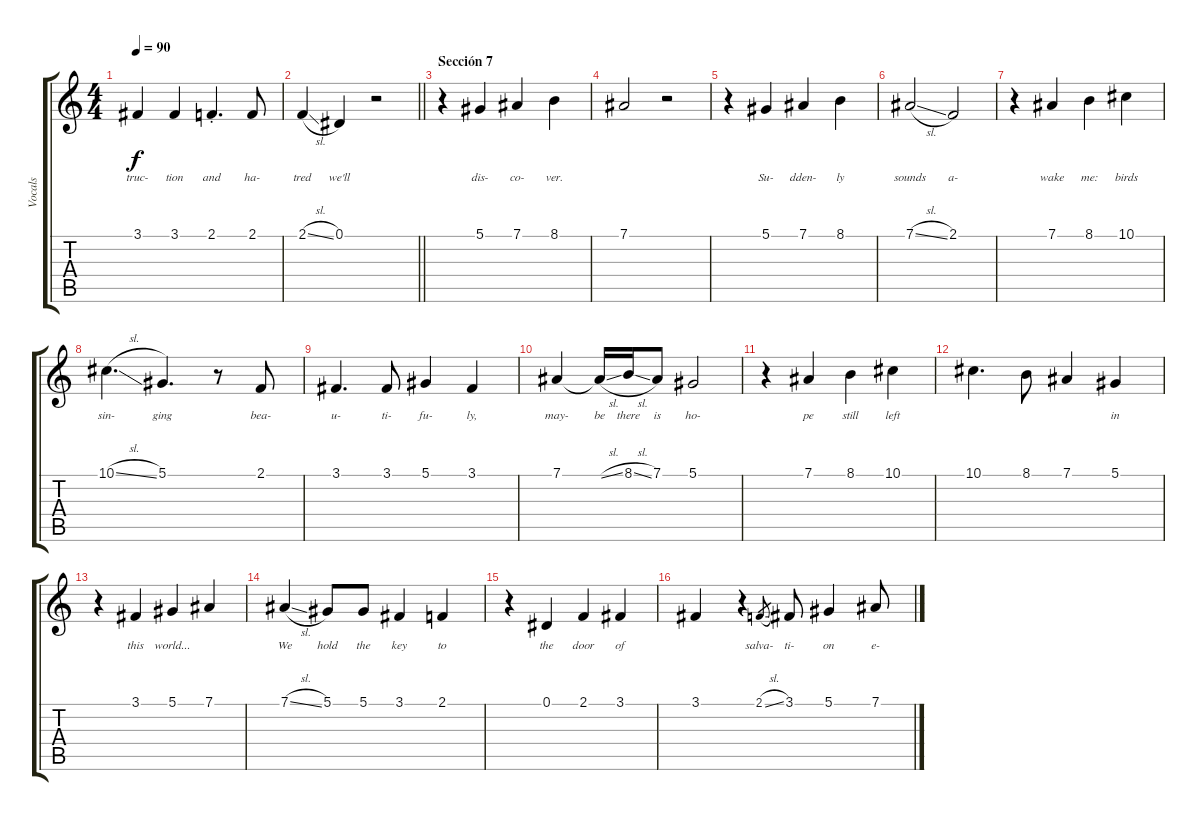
\track ("Vocals" "Vocals") {instrument lead3calliope}
\staff {score tabs}
\tuning (Eb4 Bb3 Gb3 Db3 Ab2 Eb2) {hide}
\ts (4 4)
\tempo 90
\clef g2
\ks c
3.1.4{lyrics (0 "truc-") lyrics (1 "") lyrics (2 "") lyrics (3 "") lyrics (4 "") dy f} 3.1.4{lyrics (0 "tion") lyrics (1 "") lyrics (2 "") lyrics (3 "") lyrics (4 "")} 2.1{st}.4{d lyrics (0 "and") lyrics (1 "") lyrics (2 "") lyrics (3 "") lyrics (4 "")} 2.1.8{lyrics (0 "ha-") lyrics (1 "") lyrics (2 "") lyrics (3 "") lyrics (4 "")} |
\barLineRight lightlight
2.1{sl}.4{lyrics (0 "tred") lyrics (1 "") lyrics (2 "") lyrics (3 "") lyrics (4 "")} 0.1.4{lyrics (0 "we'll") lyrics (1 "") lyrics (2 "") lyrics (3 "") lyrics (4 "")} r.2 |
\section ("" "Sección 7")
r.4 5.1.4{lyrics (0 "dis-") lyrics (1 "") lyrics (2 "") lyrics (3 "") lyrics (4 "")} 7.1.4{lyrics (0 "co-") lyrics (1 "") lyrics (2 "") lyrics (3 "") lyrics (4 "")} 8.1.4{lyrics (0 "ver.") lyrics (1 "") lyrics (2 "") lyrics (3 "") lyrics (4 "")} |
7.1.2{lyrics (0 "") lyrics (1 "") lyrics (2 "") lyrics (3 "") lyrics (4 "")} r.2 |
r.4 5.1.4{lyrics (0 "Su-") lyrics (1 "") lyrics (2 "") lyrics (3 "") lyrics (4 "")} 7.1.4{lyrics (0 "dden-") lyrics (1 "") lyrics (2 "") lyrics (3 "") lyrics (4 "")} 8.1.4{lyrics (0 "ly") lyrics (1 "") lyrics (2 "") lyrics (3 "") lyrics (4 "")} |
7.1{sl}.2{lyrics (0 "sounds") lyrics (1 "") lyrics (2 "") lyrics (3 "") lyrics (4 "")} 2.1.2{lyrics (0 "a-") lyrics (1 "") lyrics (2 "") lyrics (3 "") lyrics (4 "")} |
r.4 7.1.4{lyrics (0 "wake") lyrics (1 "") lyrics (2 "") lyrics (3 "") lyrics (4 "")} 8.1.4{lyrics (0 "me:") lyrics (1 "") lyrics (2 "") lyrics (3 "") lyrics (4 "")} 10.1.4{lyrics (0 "birds") lyrics (1 "") lyrics (2 "") lyrics (3 "") lyrics (4 "")} |
10.1{sl}.4{d lyrics (0 "sin-") lyrics (1 "") lyrics (2 "") lyrics (3 "") lyrics (4 "")} 5.1.4{d lyrics (0 "ging") lyrics (1 "") lyrics (2 "") lyrics (3 "") lyrics (4 "")} r.8 2.1.8{lyrics (0 "bea-") lyrics (1 "") lyrics (2 "") lyrics (3 "") lyrics (4 "")} |
3.1.4{d lyrics (0 "u-") lyrics (1 "") lyrics (2 "") lyrics (3 "") lyrics (4 "")} 3.1.8{lyrics (0 "ti-") lyrics (1 "") lyrics (2 "") lyrics (3 "") lyrics (4 "")} 5.1.4{lyrics (0 "fu-") lyrics (1 "") lyrics (2 "") lyrics (3 "") lyrics (4 "")} 3.1.4{lyrics (0 "ly,") lyrics (1 "") lyrics (2 "") lyrics (3 "") lyrics (4 "")} |
7.1.4{lyrics (0 "may-") lyrics (1 "") lyrics (2 "") lyrics (3 "") lyrics (4 "")} 7.1{sl t}.16{lyrics (0 "be") lyrics (1 "") lyrics (2 "") lyrics (3 "") lyrics (4 "")} 8.1{sl}.16{lyrics (0 "there") lyrics (1 "") lyrics (2 "") lyrics (3 "") lyrics (4 "")} 7.1.8{lyrics (0 "is") lyrics (1 "") lyrics (2 "") lyrics (3 "") lyrics (4 "")} 5.1.2{lyrics (0 "ho-") lyrics (1 "") lyrics (2 "") lyrics (3 "") lyrics (4 "")} |
r.4 7.1.4{lyrics (0 "pe") lyrics (1 "") lyrics (2 "") lyrics (3 "") lyrics (4 "")} 8.1.4{lyrics (0 "still") lyrics (1 "") lyrics (2 "") lyrics (3 "") lyrics (4 "")} 10.1.4{lyrics (0 "left") lyrics (1 "") lyrics (2 "") lyrics (3 "") lyrics (4 "")} |
10.1.4{d lyrics (0 "") lyrics (1 "") lyrics (2 "") lyrics (3 "") lyrics (4 "")} 8.1.8{lyrics (0 "") lyrics (1 "") lyrics (2 "") lyrics (3 "") lyrics (4 "")} 7.1.4{lyrics (0 "") lyrics (1 "") lyrics (2 "") lyrics (3 "") lyrics (4 "")} 5.1.4{lyrics (0 "in") lyrics (1 "") lyrics (2 "") lyrics (3 "") lyrics (4 "")} |
r.4 3.1.4{lyrics (0 "this") lyrics (1 "") lyrics (2 "") lyrics (3 "") lyrics (4 "")} 5.1.4{lyrics (0 "world...") lyrics (1 "") lyrics (2 "") lyrics (3 "") lyrics (4 "")} 7.1.4{lyrics (0 "") lyrics (1 "") lyrics (2 "") lyrics (3 "") lyrics (4 "")} |
7.1{sl}.4{lyrics (0 "We") lyrics (1 "") lyrics (2 "") lyrics (3 "") lyrics (4 "")} 5.1.8{lyrics (0 "hold") lyrics (1 "") lyrics (2 "") lyrics (3 "") lyrics (4 "")} 5.1.8{lyrics (0 "the") lyrics (1 "") lyrics (2 "") lyrics (3 "") lyrics (4 "")} 3.1.4{lyrics (0 "key") lyrics (1 "") lyrics (2 "") lyrics (3 "") lyrics (4 "")} 2.1.4{lyrics (0 "to") lyrics (1 "") lyrics (2 "") lyrics (3 "") lyrics (4 "")} |
r.4 0.1.4{lyrics (0 "the") lyrics (1 "") lyrics (2 "") lyrics (3 "") lyrics (4 "")} 2.1.4{lyrics (0 "door") lyrics (1 "") lyrics (2 "") lyrics (3 "") lyrics (4 "")} 3.1.4{lyrics (0 "of") lyrics (1 "") lyrics (2 "") lyrics (3 "") lyrics (4 "")} |
3.1.4{lyrics (0 "") lyrics (1 "") lyrics (2 "") lyrics (3 "") lyrics (4 "")} r.4 2.1{sl}.8{lyrics (0 "salva-") lyrics (1 "") lyrics (2 "") lyrics (3 "") lyrics (4 "") gr} 3.1.8{lyrics (0 "ti-") lyrics (1 "") lyrics (2 "") lyrics (3 "") lyrics (4 "")} 5.1.4{lyrics (0 "on") lyrics (1 "") lyrics (2 "") lyrics (3 "") lyrics (4 "")} 7.1.8{lyrics (0 "e-") lyrics (1 "") lyrics (2 "") lyrics (3 "") lyrics (4 "")}
